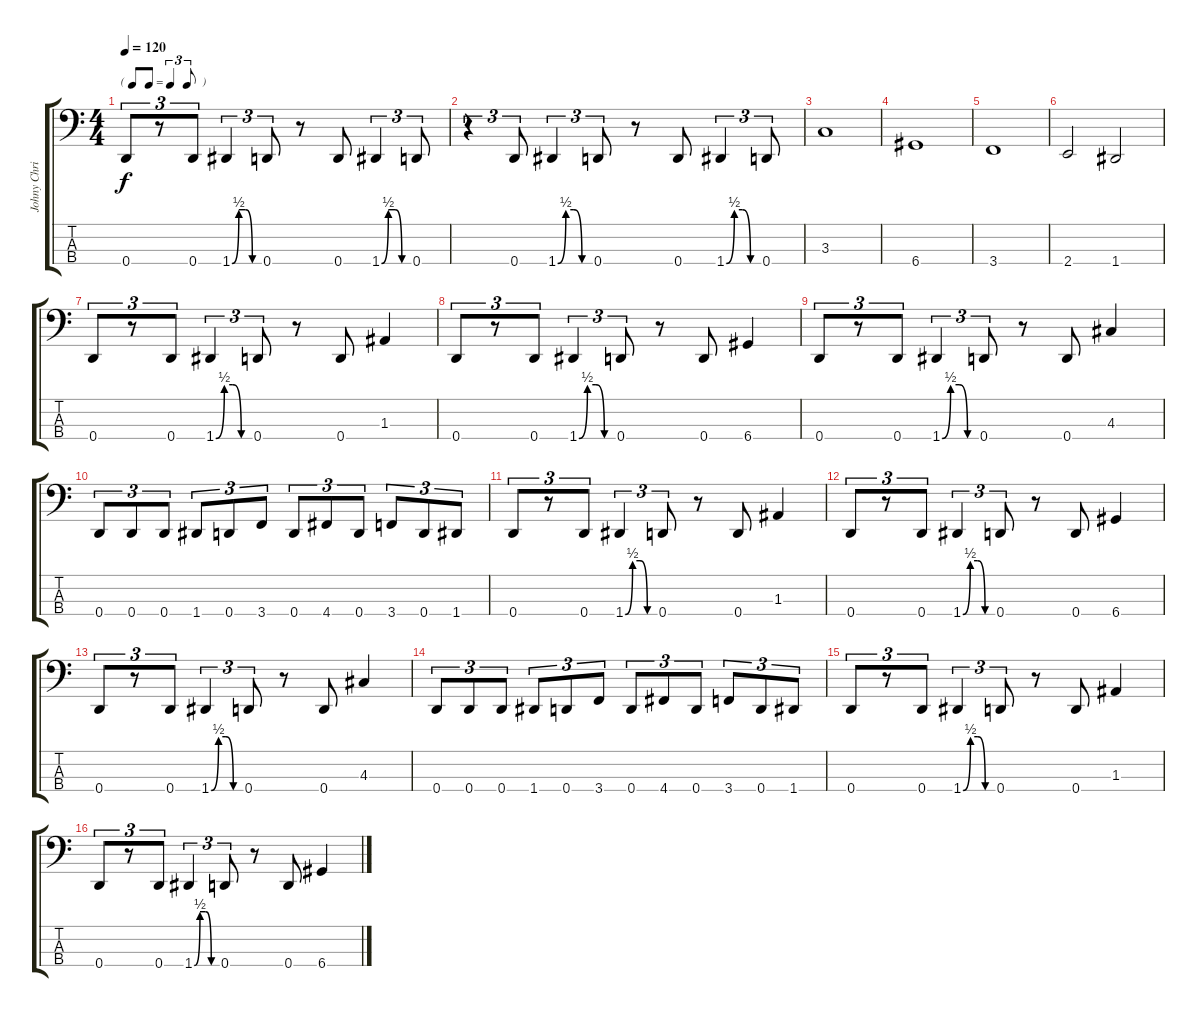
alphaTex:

\track ("Johny Christ" "Johny Chri") {instrument electricbasspick}
\staff {score tabs}
\tuning (G2 D2 A1 D1) {hide}
\ts (4 4)
\tf triplet8th
\tempo 120
\clef f4
\ks c
0.4.8{tu (3 2) dy f} r.8{tu (3 2)} 0.4.8{tu (3 2)} 1.4{be (custom 0 0 15 2 30 2 45 0 60 0)}.4{tu (3 2)} 0.4.8{tu (3 2)} r.8 0.4.8 1.4{be (custom 0 0 15 2 30 2 45 0 60 0)}.4{tu (3 2)} 0.4.8{tu (3 2)} |
r.4{tu (3 2)} 0.4.8{tu (3 2)} 1.4{be (custom 0 0 15 2 30 2 45 0 60 0)}.4{tu (3 2)} 0.4.8{tu (3 2)} r.8 0.4.8 1.4{be (custom 0 0 15 2 30 2 45 0 60 0)}.4{tu (3 2)} 0.4.8{tu (3 2)} |
3.3.1 |
6.4.1 |
3.4.1 |
2.4.2 1.4.2 |
0.4.8{tu (3 2)} r.8{tu (3 2)} 0.4.8{tu (3 2)} 1.4{be (custom 0 0 15 2 30 2 45 0 60 0)}.4{tu (3 2)} 0.4.8{tu (3 2)} r.8 0.4.8 1.3.4 |
0.4.8{tu (3 2)} r.8{tu (3 2)} 0.4.8{tu (3 2)} 1.4{be (custom 0 0 15 2 30 2 45 0 60 0)}.4{tu (3 2)} 0.4.8{tu (3 2)} r.8 0.4.8 6.4.4 |
0.4.8{tu (3 2)} r.8{tu (3 2)} 0.4.8{tu (3 2)} 1.4{be (custom 0 0 15 2 30 2 45 0 60 0)}.4{tu (3 2)} 0.4.8{tu (3 2)} r.8 0.4.8 4.3.4 |
0.4.8{tu (3 2)} 0.4.8{tu (3 2)} 0.4.8{tu (3 2)} 1.4.8{tu (3 2)} 0.4.8{tu (3 2)} 3.4.8{tu (3 2)} 0.4.8{tu (3 2)} 4.4.8{tu (3 2)} 0.4.8{tu (3 2)} 3.4.8{tu (3 2)} 0.4.8{tu (3 2)} 1.4.8{tu (3 2)} |
0.4.8{tu (3 2)} r.8{tu (3 2)} 0.4.8{tu (3 2)} 1.4{be (custom 0 0 15 2 30 2 45 0 60 0)}.4{tu (3 2)} 0.4.8{tu (3 2)} r.8 0.4.8 1.3.4 |
0.4.8{tu (3 2)} r.8{tu (3 2)} 0.4.8{tu (3 2)} 1.4{be (custom 0 0 15 2 30 2 45 0 60 0)}.4{tu (3 2)} 0.4.8{tu (3 2)} r.8 0.4.8 6.4.4 |
0.4.8{tu (3 2)} r.8{tu (3 2)} 0.4.8{tu (3 2)} 1.4{be (custom 0 0 15 2 30 2 45 0 60 0)}.4{tu (3 2)} 0.4.8{tu (3 2)} r.8 0.4.8 4.3.4 |
0.4.8{tu (3 2)} 0.4.8{tu (3 2)} 0.4.8{tu (3 2)} 1.4.8{tu (3 2)} 0.4.8{tu (3 2)} 3.4.8{tu (3 2)} 0.4.8{tu (3 2)} 4.4.8{tu (3 2)} 0.4.8{tu (3 2)} 3.4.8{tu (3 2)} 0.4.8{tu (3 2)} 1.4.8{tu (3 2)} |
0.4.8{tu (3 2)} r.8{tu (3 2)} 0.4.8{tu (3 2)} 1.4{be (custom 0 0 15 2 30 2 45 0 60 0)}.4{tu (3 2)} 0.4.8{tu (3 2)} r.8 0.4.8 1.3.4 |
0.4.8{tu (3 2)} r.8{tu (3 2)} 0.4.8{tu (3 2)} 1.4{be (custom 0 0 15 2 30 2 45 0 60 0)}.4{tu (3 2)} 0.4.8{tu (3 2)} r.8 0.4.8 6.4.4
